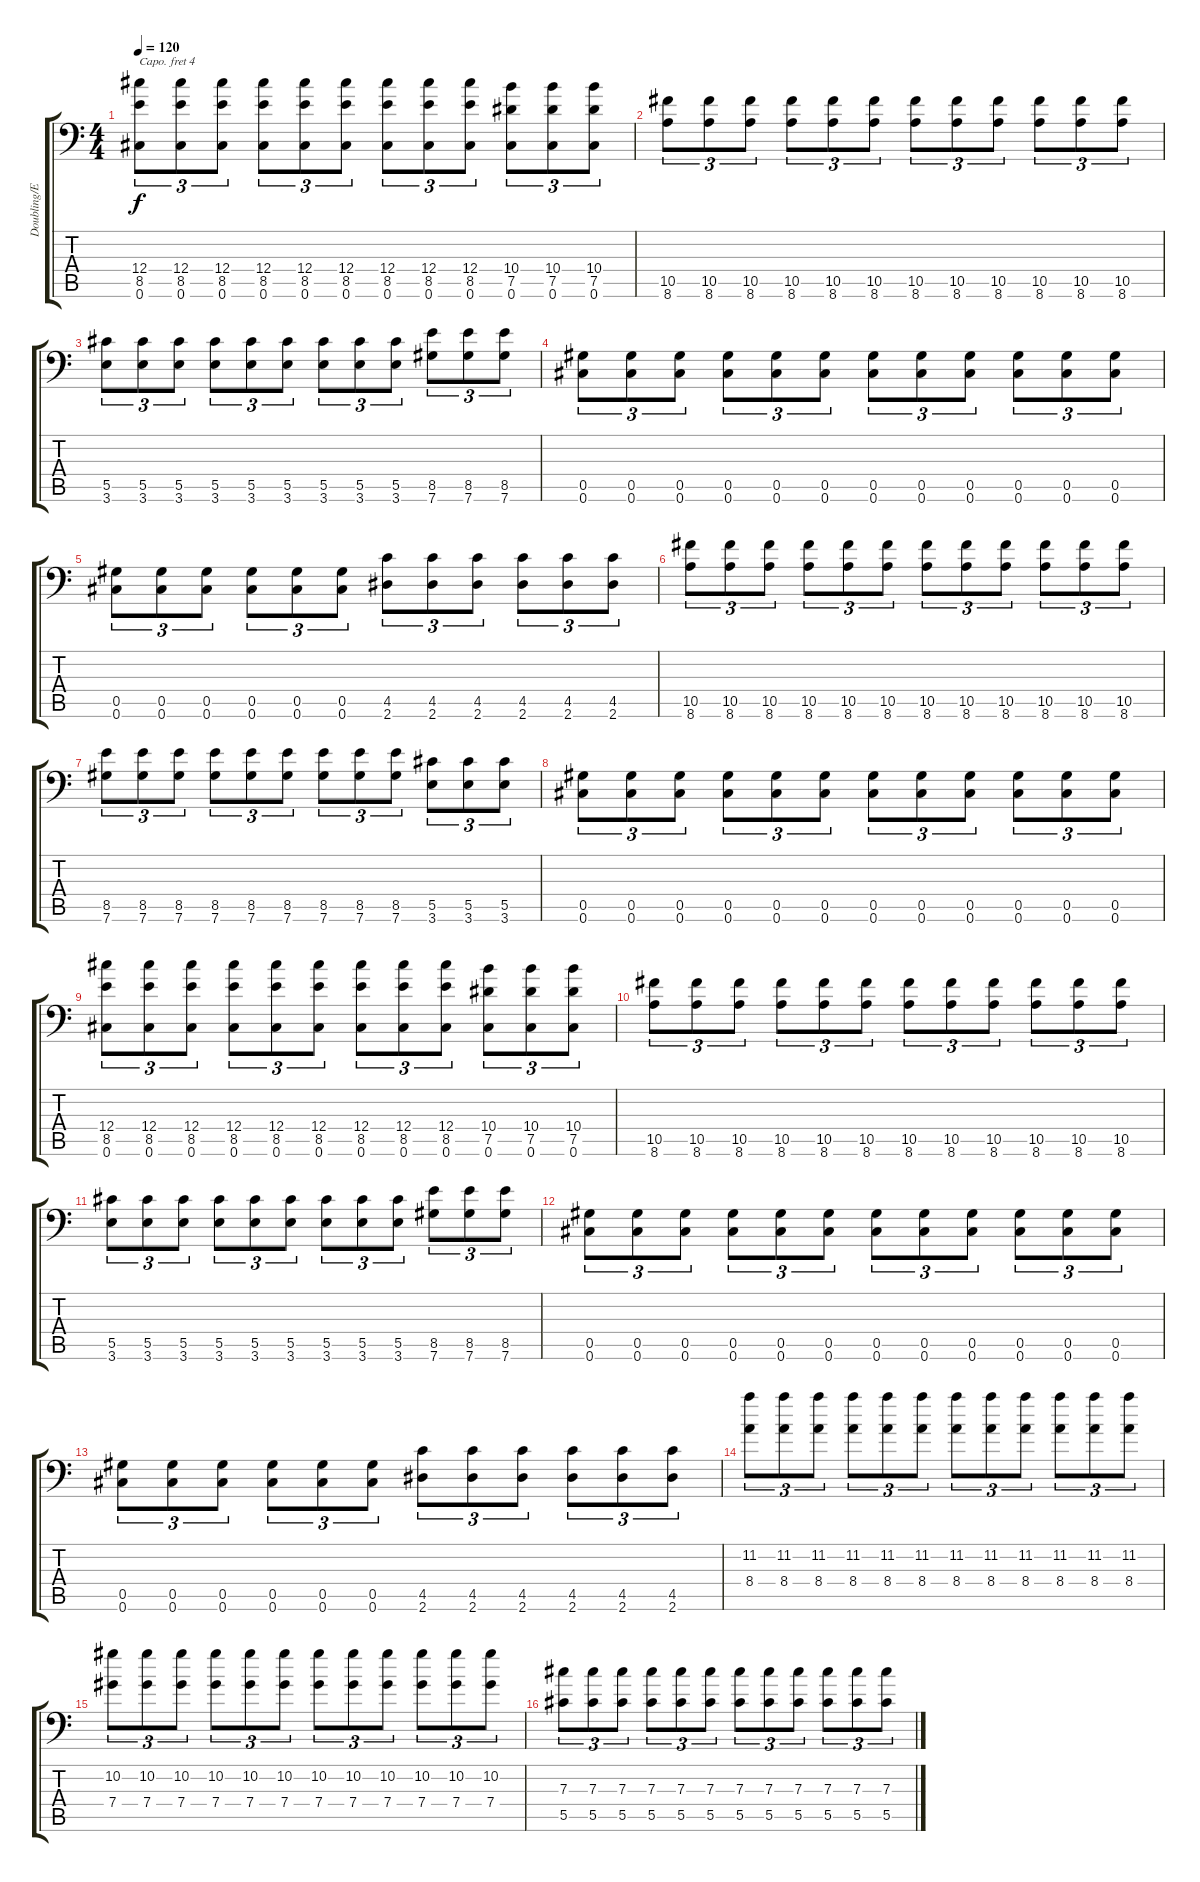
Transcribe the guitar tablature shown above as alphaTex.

\track ("Doubling/Extras" "Doubling/E") {instrument distortionguitar}
\staff {score tabs}
\capo 4
\tuning (B3 Gb3 D3 A2 E2 A1) {hide}
\ts (4 4)
\tempo 120
\clef f4
\ks c
(12.4 8.5 0.6).8{tu (3 2) dy f} (12.4 8.5 0.6).8{tu (3 2)} (12.4 8.5 0.6).8{tu (3 2)} (12.4 8.5 0.6).8{tu (3 2)} (12.4 8.5 0.6).8{tu (3 2)} (12.4 8.5 0.6).8{tu (3 2)} (12.4 8.5 0.6).8{tu (3 2)} (12.4 8.5 0.6).8{tu (3 2)} (12.4 8.5 0.6).8{tu (3 2)} (10.4 7.5 0.6).8{tu (3 2)} (10.4 7.5 0.6).8{tu (3 2)} (10.4 7.5 0.6).8{tu (3 2)} |
(10.5 8.6).8{tu (3 2)} (10.5 8.6).8{tu (3 2)} (10.5 8.6).8{tu (3 2)} (10.5 8.6).8{tu (3 2)} (10.5 8.6).8{tu (3 2)} (10.5 8.6).8{tu (3 2)} (10.5 8.6).8{tu (3 2)} (10.5 8.6).8{tu (3 2)} (10.5 8.6).8{tu (3 2)} (10.5 8.6).8{tu (3 2)} (10.5 8.6).8{tu (3 2)} (10.5 8.6).8{tu (3 2)} |
(5.5 3.6).8{tu (3 2)} (5.5 3.6).8{tu (3 2)} (5.5 3.6).8{tu (3 2)} (5.5 3.6).8{tu (3 2)} (5.5 3.6).8{tu (3 2)} (5.5 3.6).8{tu (3 2)} (5.5 3.6).8{tu (3 2)} (5.5 3.6).8{tu (3 2)} (5.5 3.6).8{tu (3 2)} (8.5 7.6).8{tu (3 2)} (8.5 7.6).8{tu (3 2)} (8.5 7.6).8{tu (3 2)} |
(0.5 0.6).8{tu (3 2)} (0.5 0.6).8{tu (3 2)} (0.5 0.6).8{tu (3 2)} (0.5 0.6).8{tu (3 2)} (0.5 0.6).8{tu (3 2)} (0.5 0.6).8{tu (3 2)} (0.5 0.6).8{tu (3 2)} (0.5 0.6).8{tu (3 2)} (0.5 0.6).8{tu (3 2)} (0.5 0.6).8{tu (3 2)} (0.5 0.6).8{tu (3 2)} (0.5 0.6).8{tu (3 2)} |
(0.5 0.6).8{tu (3 2)} (0.5 0.6).8{tu (3 2)} (0.5 0.6).8{tu (3 2)} (0.5 0.6).8{tu (3 2)} (0.5 0.6).8{tu (3 2)} (0.5 0.6).8{tu (3 2)} (4.5 2.6).8{tu (3 2)} (4.5 2.6).8{tu (3 2)} (4.5 2.6).8{tu (3 2)} (4.5 2.6).8{tu (3 2)} (4.5 2.6).8{tu (3 2)} (4.5 2.6).8{tu (3 2)} |
(10.5 8.6).8{tu (3 2)} (10.5 8.6).8{tu (3 2)} (10.5 8.6).8{tu (3 2)} (10.5 8.6).8{tu (3 2)} (10.5 8.6).8{tu (3 2)} (10.5 8.6).8{tu (3 2)} (10.5 8.6).8{tu (3 2)} (10.5 8.6).8{tu (3 2)} (10.5 8.6).8{tu (3 2)} (10.5 8.6).8{tu (3 2)} (10.5 8.6).8{tu (3 2)} (10.5 8.6).8{tu (3 2)} |
(8.5 7.6).8{tu (3 2)} (8.5 7.6).8{tu (3 2)} (8.5 7.6).8{tu (3 2)} (8.5 7.6).8{tu (3 2)} (8.5 7.6).8{tu (3 2)} (8.5 7.6).8{tu (3 2)} (8.5 7.6).8{tu (3 2)} (8.5 7.6).8{tu (3 2)} (8.5 7.6).8{tu (3 2)} (5.5 3.6).8{tu (3 2)} (5.5 3.6).8{tu (3 2)} (5.5 3.6).8{tu (3 2)} |
(0.5 0.6).8{tu (3 2)} (0.5 0.6).8{tu (3 2)} (0.5 0.6).8{tu (3 2)} (0.5 0.6).8{tu (3 2)} (0.5 0.6).8{tu (3 2)} (0.5 0.6).8{tu (3 2)} (0.5 0.6).8{tu (3 2)} (0.5 0.6).8{tu (3 2)} (0.5 0.6).8{tu (3 2)} (0.5 0.6).8{tu (3 2)} (0.5 0.6).8{tu (3 2)} (0.5 0.6).8{tu (3 2)} |
(12.4 8.5 0.6).8{tu (3 2)} (12.4 8.5 0.6).8{tu (3 2)} (12.4 8.5 0.6).8{tu (3 2)} (12.4 8.5 0.6).8{tu (3 2)} (12.4 8.5 0.6).8{tu (3 2)} (12.4 8.5 0.6).8{tu (3 2)} (12.4 8.5 0.6).8{tu (3 2)} (12.4 8.5 0.6).8{tu (3 2)} (12.4 8.5 0.6).8{tu (3 2)} (10.4 7.5 0.6).8{tu (3 2)} (10.4 7.5 0.6).8{tu (3 2)} (10.4 7.5 0.6).8{tu (3 2)} |
(10.5 8.6).8{tu (3 2)} (10.5 8.6).8{tu (3 2)} (10.5 8.6).8{tu (3 2)} (10.5 8.6).8{tu (3 2)} (10.5 8.6).8{tu (3 2)} (10.5 8.6).8{tu (3 2)} (10.5 8.6).8{tu (3 2)} (10.5 8.6).8{tu (3 2)} (10.5 8.6).8{tu (3 2)} (10.5 8.6).8{tu (3 2)} (10.5 8.6).8{tu (3 2)} (10.5 8.6).8{tu (3 2)} |
(5.5 3.6).8{tu (3 2)} (5.5 3.6).8{tu (3 2)} (5.5 3.6).8{tu (3 2)} (5.5 3.6).8{tu (3 2)} (5.5 3.6).8{tu (3 2)} (5.5 3.6).8{tu (3 2)} (5.5 3.6).8{tu (3 2)} (5.5 3.6).8{tu (3 2)} (5.5 3.6).8{tu (3 2)} (8.5 7.6).8{tu (3 2)} (8.5 7.6).8{tu (3 2)} (8.5 7.6).8{tu (3 2)} |
(0.5 0.6).8{tu (3 2)} (0.5 0.6).8{tu (3 2)} (0.5 0.6).8{tu (3 2)} (0.5 0.6).8{tu (3 2)} (0.5 0.6).8{tu (3 2)} (0.5 0.6).8{tu (3 2)} (0.5 0.6).8{tu (3 2)} (0.5 0.6).8{tu (3 2)} (0.5 0.6).8{tu (3 2)} (0.5 0.6).8{tu (3 2)} (0.5 0.6).8{tu (3 2)} (0.5 0.6).8{tu (3 2)} |
(0.5 0.6).8{tu (3 2)} (0.5 0.6).8{tu (3 2)} (0.5 0.6).8{tu (3 2)} (0.5 0.6).8{tu (3 2)} (0.5 0.6).8{tu (3 2)} (0.5 0.6).8{tu (3 2)} (4.5 2.6).8{tu (3 2)} (4.5 2.6).8{tu (3 2)} (4.5 2.6).8{tu (3 2)} (4.5 2.6).8{tu (3 2)} (4.5 2.6).8{tu (3 2)} (4.5 2.6).8{tu (3 2)} |
\section ("" "")
(11.2 8.4).8{tu (3 2)} (11.2 8.4).8{tu (3 2)} (11.2 8.4).8{tu (3 2)} (11.2 8.4).8{tu (3 2)} (11.2 8.4).8{tu (3 2)} (11.2 8.4).8{tu (3 2)} (11.2 8.4).8{tu (3 2)} (11.2 8.4).8{tu (3 2)} (11.2 8.4).8{tu (3 2)} (11.2 8.4).8{tu (3 2)} (11.2 8.4).8{tu (3 2)} (11.2 8.4).8{tu (3 2)} |
(10.2 7.4).8{tu (3 2)} (10.2 7.4).8{tu (3 2)} (10.2 7.4).8{tu (3 2)} (10.2 7.4).8{tu (3 2)} (10.2 7.4).8{tu (3 2)} (10.2 7.4).8{tu (3 2)} (10.2 7.4).8{tu (3 2)} (10.2 7.4).8{tu (3 2)} (10.2 7.4).8{tu (3 2)} (10.2 7.4).8{tu (3 2)} (10.2 7.4).8{tu (3 2)} (10.2 7.4).8{tu (3 2)} |
(7.3 5.5).8{tu (3 2)} (7.3 5.5).8{tu (3 2)} (7.3 5.5).8{tu (3 2)} (7.3 5.5).8{tu (3 2)} (7.3 5.5).8{tu (3 2)} (7.3 5.5).8{tu (3 2)} (7.3 5.5).8{tu (3 2)} (7.3 5.5).8{tu (3 2)} (7.3 5.5).8{tu (3 2)} (7.3 5.5).8{tu (3 2)} (7.3 5.5).8{tu (3 2)} (7.3 5.5).8{tu (3 2)}
